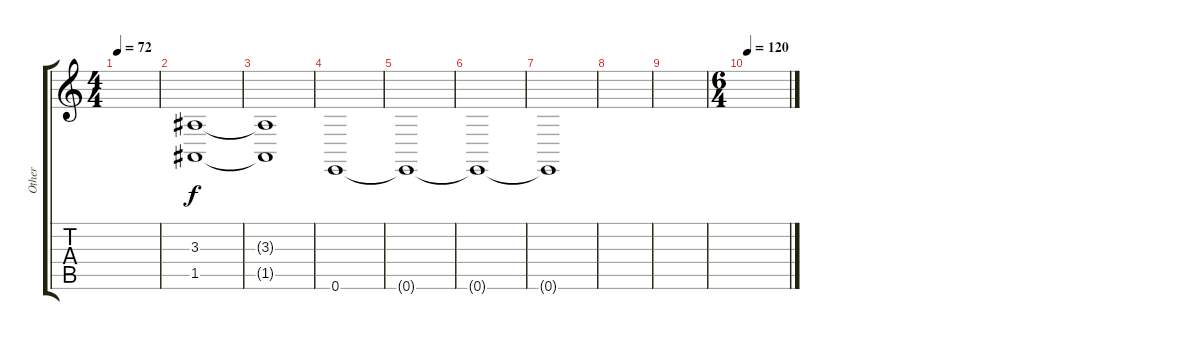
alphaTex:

\track ("Other" "Other") {instrument pad2warm}
\staff {score tabs}
\tuning (E4 B3 G3 D3 A2 E2) {hide}
\ts (4 4)
\tempo 72
\clef g2
\ks c
|
(3.3{t} 1.5{t}).1 |
(3.3{t} 1.5{t}).1 |
0.6.1 |
0.6{t}.1 |
0.6{t}.1 |
0.6{t}.1 |
|
|
\ts (6 4)
\tempo 120
